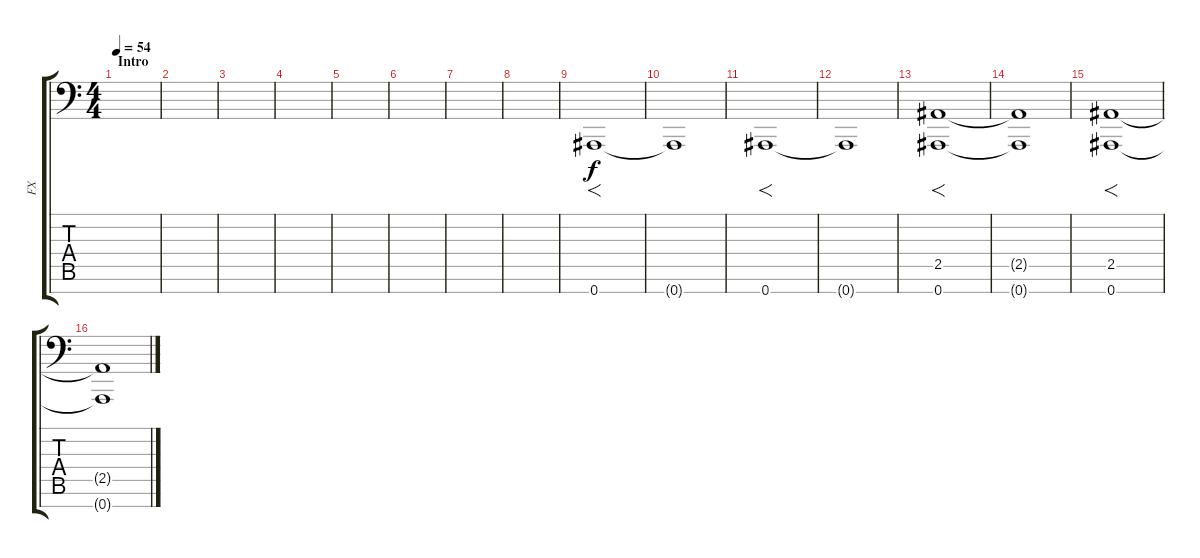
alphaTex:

\track ("FX" "FX") {instrument ocarina}
\staff {score tabs}
\tuning (Eb4 Bb3 Gb3 Db3 Ab2 Eb2 Bb1) {hide}
\ts (4 4)
\section ("" "Intro")
\tempo 54
\clef f4
\ks c
|
|
|
|
|
|
|
|
0.7.1{f volume 16} |
0.7{t}.1{volume 2} |
0.7.1{f volume 16} |
0.7{t}.1{volume 2} |
(2.5 0.7).1{f volume 16} |
(2.5{t} 0.7{t}).1{volume 2} |
(2.5 0.7).1{f volume 16} |
(2.5{t} 0.7{t}).1{volume 2}
